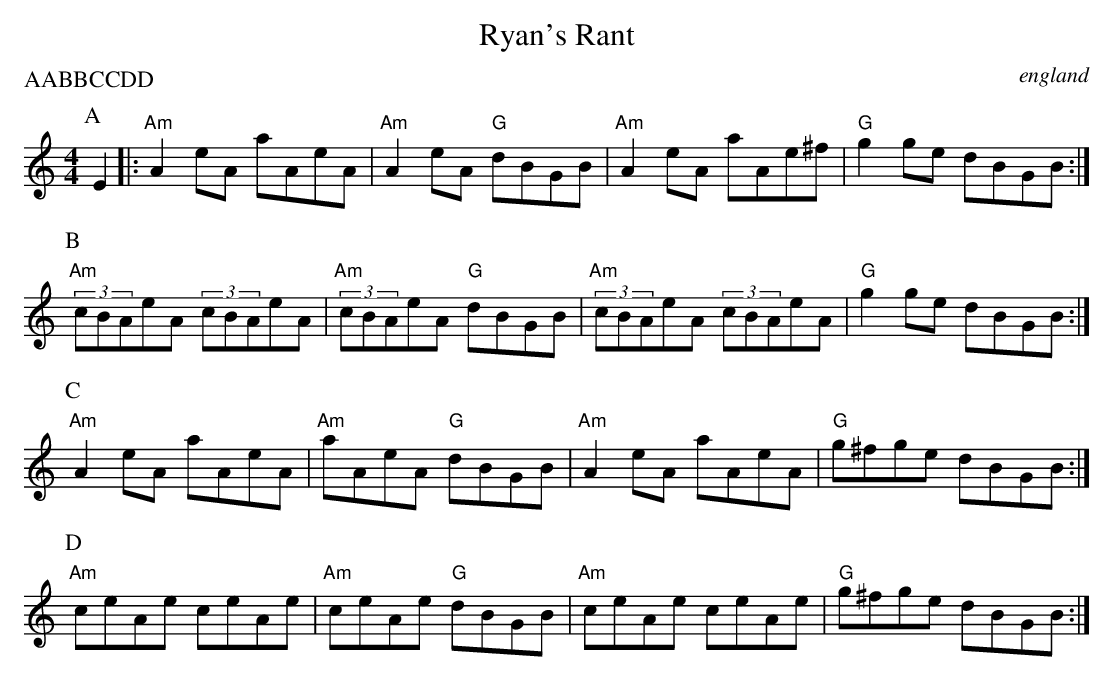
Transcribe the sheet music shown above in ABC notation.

X:1
T:Ryan's Rant
O:england
P:AABBCCDD
M:4/4
L:1/4
K:Am
P:A
E|:"Am"Ae/2A/2 a/2A/2e/2A/2|"Am"Ae/2A/2 "G"d/2B/2G/2B/2|\
"Am"Ae/2A/2 a/2A/2e/2^f/2|"G"gg/2e/2 d/2B/2G/2B/2:|
P:B
"Am"(3c/2B/2A/2e/2A/2 (3c/2B/2A/2e/2A/2|"Am"(3c/2B/2A/2e/2A/2 "G"d/2B/2G/2B/2|\
"Am"(3c/2B/2A/2e/2A/2 (3c/2B/2A/2e/2A/2|"G"gg/2e/2 d/2B/2G/2B/2:|
P:C
"Am"Ae/2A/2 a/2A/2e/2A/2|"Am"a/2A/2e/2A/2 "G"d/2B/2G/2B/2|\
"Am"Ae/2A/2 a/2A/2e/2A/2|"G"g/2^f/2g/2e/2 d/2B/2G/2B/2:|
P:D
"Am"c/2e/2A/2e/2 c/2e/2A/2e/2|"Am"c/2e/2A/2e/2 "G"d/2B/2G/2B/2|\
"Am"c/2e/2A/2e/2 c/2e/2A/2e/2|"G"g/2^f/2g/2e/2 d/2B/2G/2B/2:|
